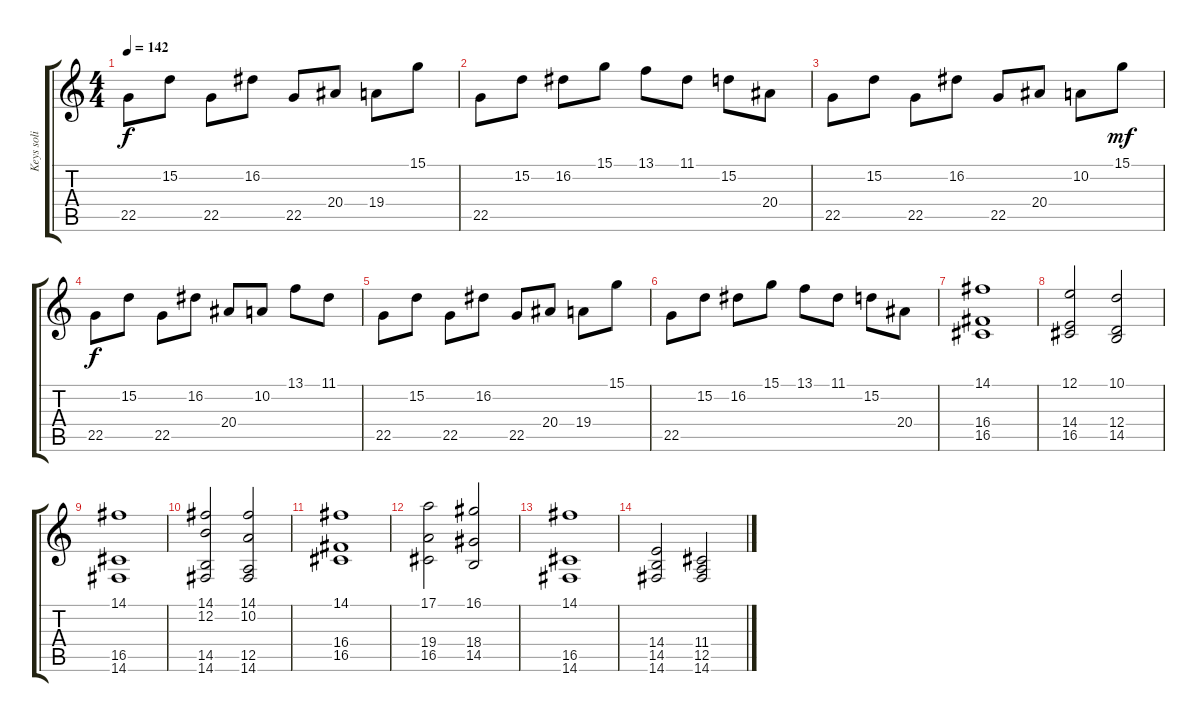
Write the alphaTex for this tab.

\track ("Keys soli" "Keys soli") {instrument acousticgrandpiano}
\staff {score tabs}
\tuning (E4 B3 G3 D3 A2 E2) {hide}
\ts (4 4)
\tempo 142
\clef g2
\ks c
22.5.8{dy f} 15.2.8 22.5.8 16.2.8 22.5.8 20.4.8 19.4.8 15.1.8 |
22.5.8 15.2.8 16.2.8 15.1.8 13.1.8 11.1.8 15.2.8 20.4.8 |
22.5.8 15.2.8 22.5.8 16.2.8 22.5.8 20.4.8 10.2.8 15.1.8{dy mf} |
22.5.8{dy f} 15.2.8 22.5.8 16.2.8 20.4.8 10.2.8 13.1.8 11.1.8 |
22.5.8 15.2.8 22.5.8 16.2.8 22.5.8 20.4.8 19.4.8 15.1.8 |
22.5.8 15.2.8 16.2.8 15.1.8 13.1.8 11.1.8 15.2.8 20.4.8 |
(14.1 16.4 16.5).1{volume 9 balance 6 instrument harpsichord} |
(12.1 14.4 16.5).2 (10.1 12.4 14.5).2 |
(14.1 16.5 14.6).1 |
(14.1 12.2 14.5 14.6).2 (14.1 10.2 12.5 14.6).2 |
(14.1 16.4 16.5).1 |
(17.1 19.4 16.5).2 (16.1 18.4 14.5).2 |
(14.1 16.5 14.6).1 |
(14.4 14.5 14.6).2 (11.4 12.5 14.6).2
